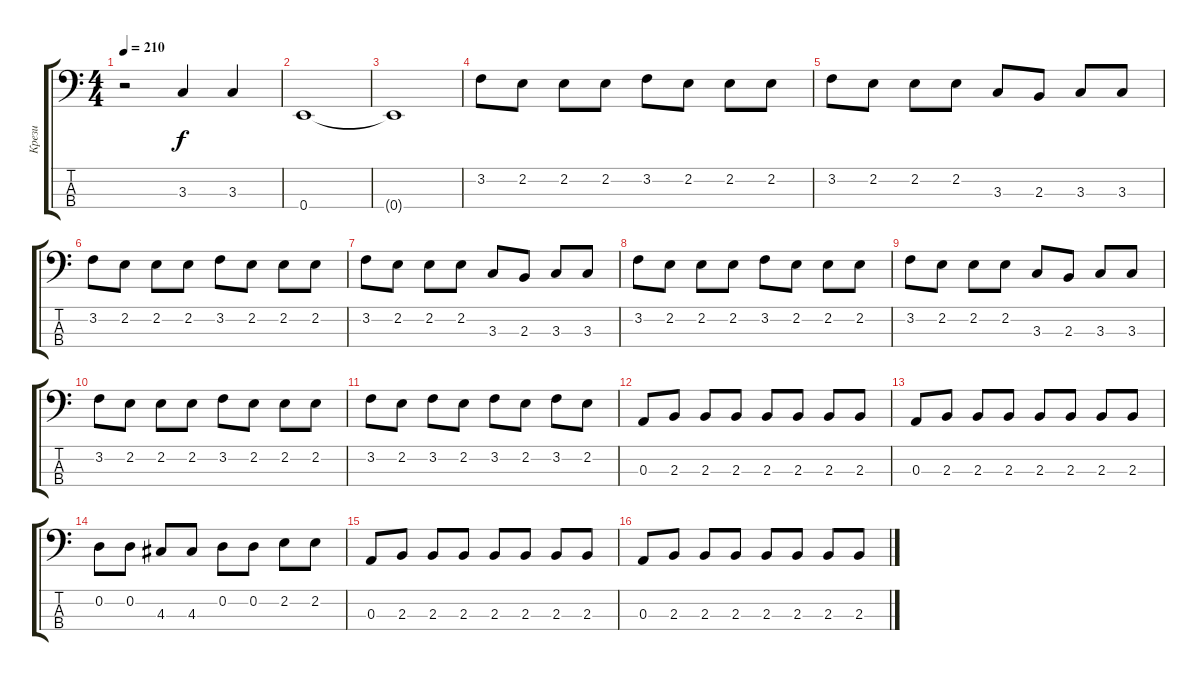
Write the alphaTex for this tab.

\track ("Крези" "Крези") {instrument electricbassfinger}
\staff {score tabs}
\tuning (G2 D2 A1 E1) {hide}
\ts (4 4)
\tempo 210
\clef f4
\ks c
r.2{dy f} 3.3.4 3.3.4 |
0.4.1 |
0.4{t}.1 |
3.2.8 2.2.8 2.2.8 2.2.8 3.2.8 2.2.8 2.2.8 2.2.8 |
3.2.8 2.2.8 2.2.8 2.2.8 3.3.8 2.3.8 3.3.8 3.3.8 |
3.2.8 2.2.8 2.2.8 2.2.8 3.2.8 2.2.8 2.2.8 2.2.8 |
3.2.8 2.2.8 2.2.8 2.2.8 3.3.8 2.3.8 3.3.8 3.3.8 |
3.2.8 2.2.8 2.2.8 2.2.8 3.2.8 2.2.8 2.2.8 2.2.8 |
3.2.8 2.2.8 2.2.8 2.2.8 3.3.8 2.3.8 3.3.8 3.3.8 |
3.2.8 2.2.8 2.2.8 2.2.8 3.2.8 2.2.8 2.2.8 2.2.8 |
3.2.8 2.2.8 3.2.8 2.2.8 3.2.8 2.2.8 3.2.8 2.2.8 |
0.3.8 2.3.8 2.3.8 2.3.8 2.3.8 2.3.8 2.3.8 2.3.8 |
0.3.8 2.3.8 2.3.8 2.3.8 2.3.8 2.3.8 2.3.8 2.3.8 |
0.2.8 0.2.8 4.3.8 4.3.8 0.2.8 0.2.8 2.2.8 2.2.8 |
0.3.8 2.3.8 2.3.8 2.3.8 2.3.8 2.3.8 2.3.8 2.3.8 |
0.3.8 2.3.8 2.3.8 2.3.8 2.3.8 2.3.8 2.3.8 2.3.8
